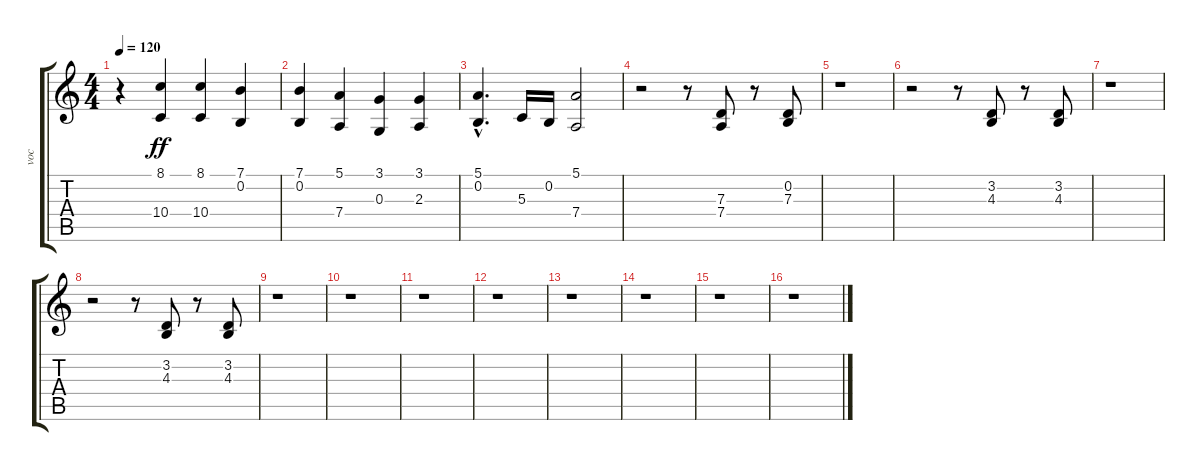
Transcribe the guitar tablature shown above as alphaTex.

\track ("voc" "voc") {instrument oboe}
\staff {score tabs}
\tuning (E4 B3 G3 D3 A2 E2) {hide}
\ts (4 4)
\tempo 120
\clef g2
\ks c
r.4{dy ff} (8.1 10.4).4 (8.1 10.4).4 (7.1 0.2).4 |
(7.1 0.2).4 (5.1 7.4).4 (3.1 0.3).4 (3.1 2.3).4 |
(5.1 0.2{hac}).4{d instrument oboe} 5.3.16 0.2.16 (5.1 7.4).2{instrument oboe} |
r.2 r.8 (7.3 7.4).8 r.8 (0.2 7.3).8 |
r.1 |
r.2 r.8 (3.2 4.3).8 r.8 (3.2 4.3).8 |
r.1 |
r.2 r.8 (3.2 4.3).8 r.8 (3.2 4.3).8 |
r.1 |
r.1 |
r.1 |
r.1 |
r.1 |
r.1 |
r.1 |
r.1
